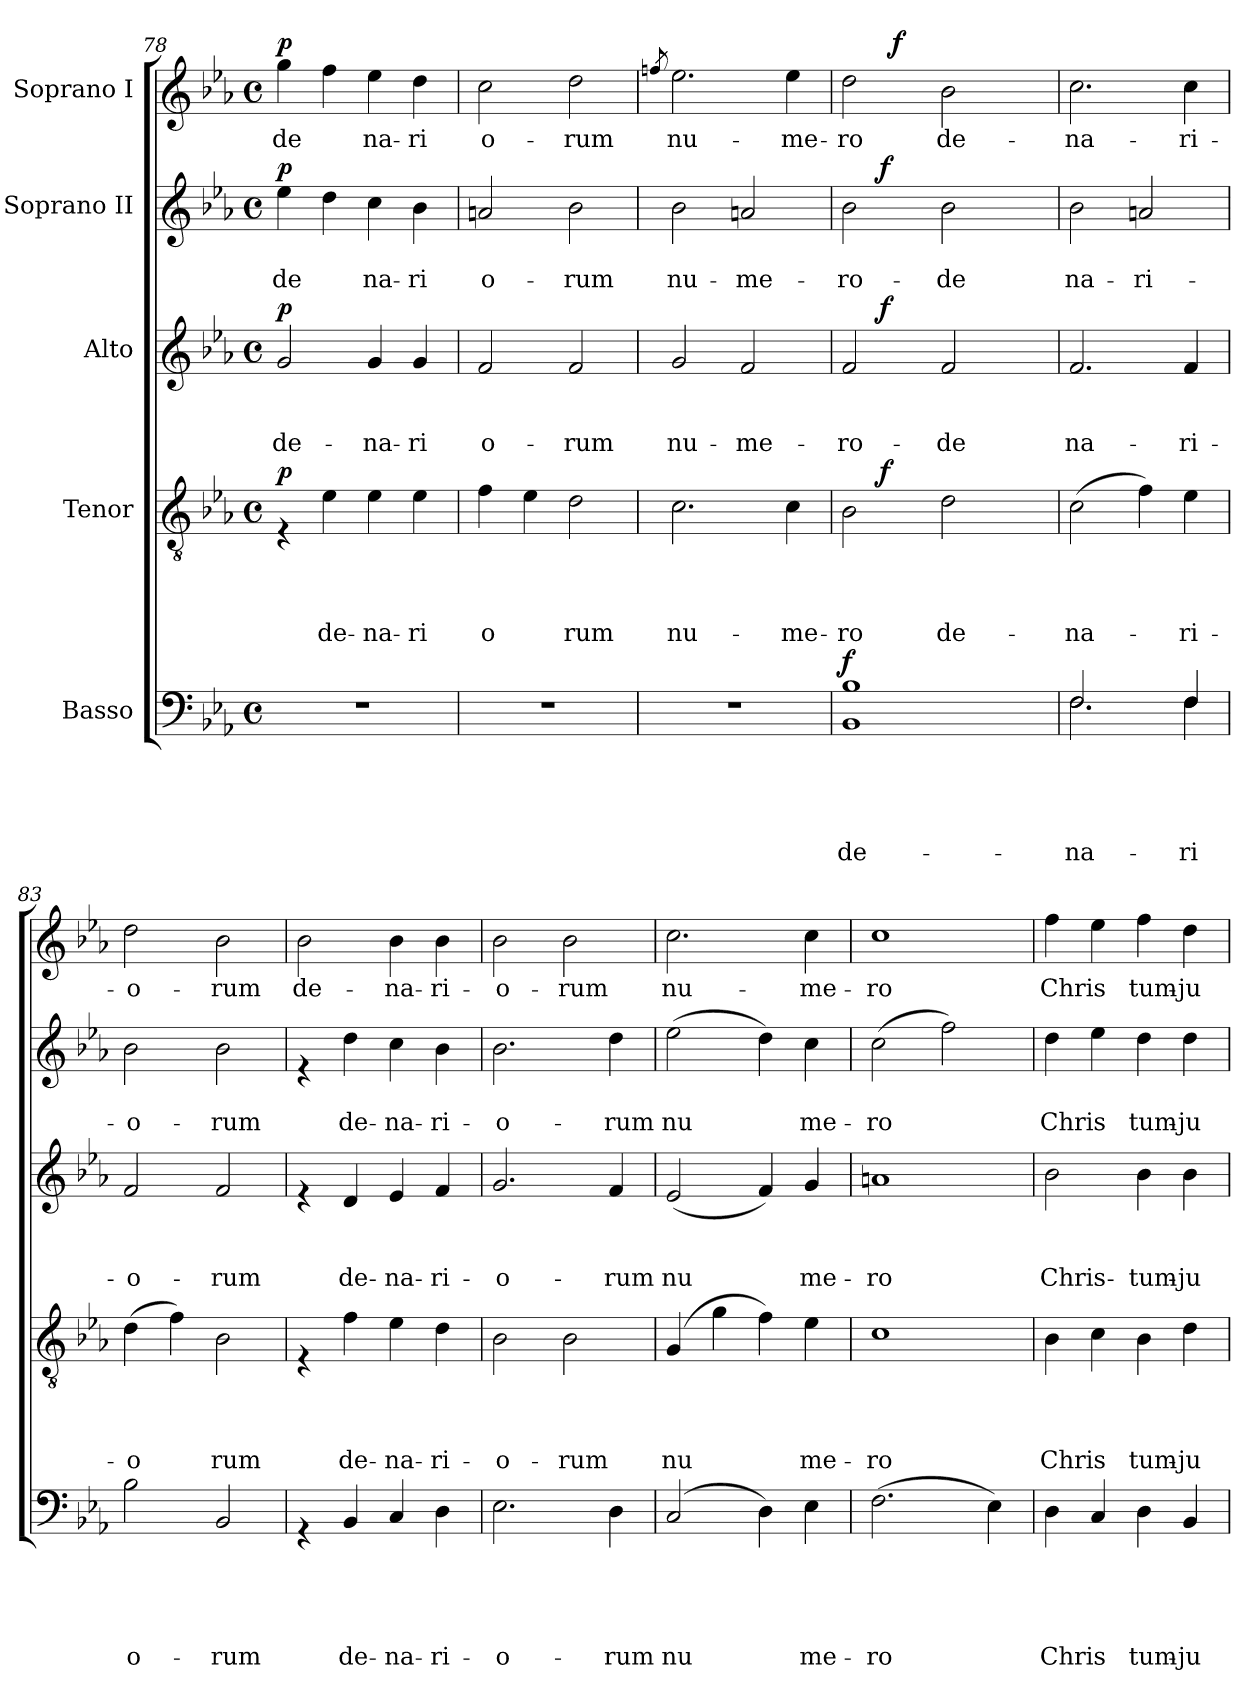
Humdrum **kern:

**kern	**text	**text	**text	**text	**text	**dynam	**kern	**text	**text	**text	**text	**dynam	**kern	**text	**text	**text	**dynam	**kern	**text	**text	**dynam	**kern	**text	**dynam
*part5	*part5	*part5	*part5	*part5	*part5	*part5	*part4	*part4	*part4	*part4	*part4	*part4	*part3	*part3	*part3	*part3	*part3	*part2	*part2	*part2	*part2	*part1	*part1	*part1
*staff5	*staff5	*staff5	*staff5	*staff5	*staff5	*staff5	*staff4	*staff4	*staff4	*staff4	*staff4	*staff4	*staff3	*staff3	*staff3	*staff3	*staff3	*staff2	*staff2	*staff2	*staff2	*staff1	*staff1	*staff1
*I"Basso	*	*	*	*	*	*	*I"Tenor	*	*	*	*	*	*I"Alto	*	*	*	*	*I"Soprano II	*	*	*	*I"Soprano I	*	*
*clefF4	*	*	*	*	*	*	*clefGv2	*	*	*	*	*	*clefG2	*	*	*	*	*clefG2	*	*	*	*clefG2	*	*
*k[b-e-a-]	*	*	*	*	*	*	*k[b-e-a-]	*	*	*	*	*	*k[b-e-a-]	*	*	*	*	*k[b-e-a-]	*	*	*	*k[b-e-a-]	*	*
*E-:	*	*	*	*	*	*	*E-:	*	*	*	*	*	*E-:	*	*	*	*	*E-:	*	*	*	*E-:	*	*
*M4/4	*	*	*	*	*	*	*M4/4	*	*	*	*	*	*M4/4	*	*	*	*	*M4/4	*	*	*	*M4/4	*	*
*met(c)	*	*	*	*	*	*	*met(c)	*	*	*	*	*	*met(c)	*	*	*	*	*met(c)	*	*	*	*met(c)	*	*
=78	=78	=78	=78	=78	=78	=78	=78	=78	=78	=78	=78	=78	=78	=78	=78	=78	=78	=78	=78	=78	=78	=78	=78	=78
!	!	!	!	!	!	!	!	!	!	!	!	!LO:DY:a	!	!	!	!LO:LY:b	!LO:DY:a	!	!	!LO:LY:b	!LO:DY:a	!	!LO:LY:b	!LO:DY:a
1r	.	.	.	.	.	.	4rE	.	.	.	.	p	2g/	.	.	de-	p	4ee-\	.	de	p	4gg\	de	p
!	!	!	!	!	!	!	!	!	!	!	!LO:LY:b	!	!	!	!	!	!	!	!	!	!	!	!	!
.	.	.	.	.	.	.	4e-\	.	.	.	de-	.	.	.	.	.	.	4dd\	.	.	.	4ff\	.	.
!	!	!	!	!	!	!	!	!	!	!	!LO:LY:b	!	!	!	!	!LO:LY:b	!	!	!	!LO:LY:b	!	!	!LO:LY:b	!
.	.	.	.	.	.	.	4e-\	.	.	.	-na-	.	4g/	.	.	-na-	.	4cc\	.	na-	.	4ee-\	na-	.
!	!	!	!	!	!	!	!	!	!	!	!LO:LY:b	!	!	!	!	!LO:LY:b	!	!	!	!LO:LY:b	!	!	!LO:LY:b	!
.	.	.	.	.	.	.	4e-\	.	.	.	-ri	.	4g/	.	.	-ri	.	4b-\	.	-ri	.	4dd\	-ri	.
=79	=79	=79	=79	=79	=79	=79	=79	=79	=79	=79	=79	=79	=79	=79	=79	=79	=79	=79	=79	=79	=79	=79	=79	=79
!	!	!	!	!	!	!	!	!	!	!	!LO:LY:b	!	!	!	!	!LO:LY:b	!	!	!	!LO:LY:b	!	!	!LO:LY:b	!
1r	.	.	.	.	.	.	4f\	.	.	.	o	.	2f/	.	.	o-	.	2an/	.	o-	.	2cc\	o-	.
.	.	.	.	.	.	.	4e-\	.	.	.	.	.	.	.	.	.	.	.	.	.	.	.	.	.
!	!	!	!	!	!	!	!	!	!	!	!LO:LY:b	!	!	!	!	!LO:LY:b	!	!	!	!LO:LY:b	!	!	!LO:LY:b	!
.	.	.	.	.	.	.	2d\	.	.	.	rum	.	2f/	.	.	-rum	.	2b-\	.	-rum	.	2dd\	-rum	.
=80	=80	=80	=80	=80	=80	=80	=80	=80	=80	=80	=80	=80	=80	=80	=80	=80	=80	=80	=80	=80	=80	=80	=80	=80
.	.	.	.	.	.	.	.	.	.	.	.	.	.	.	.	.	.	.	.	.	.	8qffn/	.	.
!	!	!	!	!	!	!	!	!	!	!	!LO:LY:b	!	!	!	!	!LO:LY:b	!	!	!	!LO:LY:b	!	!	!LO:LY:b	!
1r	.	.	.	.	.	.	2.c\	.	.	.	nu-	.	2g/	.	.	nu-	.	2b-\	.	nu-	.	2.ee-\	nu-	.
!	!	!	!	!	!	!	!	!	!	!	!	!	!	!	!	!LO:LY:b	!	!	!	!LO:LY:b	!	!	!	!
.	.	.	.	.	.	.	.	.	.	.	.	.	2f/	.	.	-me-	.	2an/	.	-me-	.	.	.	.
!	!	!	!	!	!	!	!	!	!	!	!LO:LY:b	!	!	!	!	!	!	!	!	!	!	!	!LO:LY:b	!
.	.	.	.	.	.	.	4c\	.	.	.	-me-	.	.	.	.	.	.	.	.	.	.	4ee-\	-me-	.
=81	=81	=81	=81	=81	=81	=81	=81	=81	=81	=81	=81	=81	=81	=81	=81	=81	=81	=81	=81	=81	=81	=81	=81	=81
!	!	!	!	!	!LO:LY:b	!LO:DY:a	!	!	!	!	!LO:LY:b	!	!	!	!	!LO:LY:b	!	!	!	!LO:LY:b	!	!	!LO:LY:b	!
*	*	*	*	*	*	*	*^	*	*	*	*	*	*^	*	*	*	*	*^	*	*	*	*^	*	*
1BB- 1B-	.	.	.	.	de-	f	2B-\	8.ryy	.	.	.	-ro	.	2f/	8.ryy	.	.	-ro-	.	2b-\	8.ryy	.	-ro-	.	2dd\	8..ryy	-ro	.
!	!	!	!	!	!	!	!	!	!	!	!	!	!LO:DY:a	!	!	!	!	!	!LO:DY:a	!	!	!	!	!LO:DY:a	!	!	!	!
.	.	.	.	.	.	.	.	2ryy	.	.	.	.	f	.	2ryy	.	.	.	f	.	2ryy	.	.	f	.	.	.	.
!	!	!	!	!	!	!	!	!	!	!	!	!	!	!	!	!	!	!	!	!	!	!	!	!	!	!	!	!LO:DY:a
.	.	.	.	.	.	.	.	.	.	.	.	.	.	.	.	.	.	.	.	.	.	.	.	.	.	2ryy	.	f
!	!	!	!	!	!	!	!	!	!	!	!	!LO:LY:b	!	!	!	!	!	!LO:LY:b	!	!	!	!	!LO:LY:b	!	!	!	!LO:LY:b	!
.	.	.	.	.	.	.	2d\	.	.	.	.	de-	.	2f/	.	.	.	-de	.	2b-\	.	.	-de	.	2b-\	.	de-	.
.	.	.	.	.	.	.	.	4ryy	.	.	.	.	.	.	4ryy	.	.	.	.	.	4ryy	.	.	.	.	.	.	.
.	.	.	.	.	.	.	.	.	.	.	.	.	.	.	.	.	.	.	.	.	.	.	.	.	.	4ryy	.	.
.	.	.	.	.	.	.	.	16ryy	.	.	.	.	.	.	16ryy	.	.	.	.	.	16ryy	.	.	.	.	.	.	.
.	.	.	.	.	.	.	.	.	.	.	.	.	.	.	.	.	.	.	.	.	.	.	.	.	.	32ryy	.	.
!!LO:LB:g=z
=82	=82	=82	=82	=82	=82	=82	=82	=82	=82	=82	=82	=82	=82	=82	=82	=82	=82	=82	=82	=82	=82	=82	=82	=82	=82	=82	=82	=82
!	!	!	!	!	!LO:LY:b	!	!	!	!	!	!	!LO:LY:b	!	!	!	!	!	!LO:LY:b	!	!	!	!	!LO:LY:b	!	!	!	!LO:LY:b	!
*	*	*	*	*	*	*	*v	*v	*	*	*	*	*	*	*	*	*	*	*	*v	*v	*	*	*	*v	*v	*	*
*^	*	*	*	*	*	*	*	*	*	*	*	*	*v	*v	*	*	*	*	*	*	*	*	*	*	*
2.F\	2.F/	.	.	.	.	-na-	.	(>2c\	.	.	.	-na-	.	2.f/	.	.	na-	.	2b-\	.	na-	.	2.cc\	-na-	.
!	!	!	!	!	!	!	!	!	!	!	!	!	!	!	!	!	!	!	!	!	!LO:LY:b	!	!	!	!
.	.	.	.	.	.	.	.	4f\)	.	.	.	.	.	.	.	.	.	.	2an/	.	-ri-	.	.	.	.
!	!	!	!	!	!	!LO:LY:b	!	!	!	!	!	!LO:LY:b	!	!	!	!	!LO:LY:b	!	!	!	!	!	!	!LO:LY:b	!
4F\	4F/	.	.	.	.	-ri	.	4e-\	.	.	.	-ri-	.	4f/	.	.	-ri-	.	.	.	.	.	4cc\	-ri-	.
=83	=83	=83	=83	=83	=83	=83	=83	=83	=83	=83	=83	=83	=83	=83	=83	=83	=83	=83	=83	=83	=83	=83	=83	=83	=83
!	!	!	!	!	!	!LO:LY:b	!	!	!	!	!	!LO:LY:b	!	!	!	!	!LO:LY:b	!	!	!	!LO:LY:b	!	!	!LO:LY:b	!
*v	*v	*	*	*	*	*	*	*	*	*	*	*	*	*	*	*	*	*	*	*	*	*	*	*	*
2B-\	.	.	.	.	o-	.	(>4d\	.	.	.	-o	.	2f/	.	.	-o-	.	2b-\	.	-o-	.	2dd\	-o-	.
.	.	.	.	.	.	.	4f\)	.	.	.	.	.	.	.	.	.	.	.	.	.	.	.	.	.
!	!	!	!	!	!LO:LY:b	!	!	!	!	!	!LO:LY:b	!	!	!	!	!LO:LY:b	!	!	!	!LO:LY:b	!	!	!LO:LY:b	!
2BB-/	.	.	.	.	-rum	.	2B-\	.	.	.	rum	.	2f/	.	.	-rum	.	2b-\	.	-rum	.	2b-\	-rum	.
=84	=84	=84	=84	=84	=84	=84	=84	=84	=84	=84	=84	=84	=84	=84	=84	=84	=84	=84	=84	=84	=84	=84	=84	=84
!	!	!	!	!	!	!	!	!	!	!	!	!	!	!	!	!	!	!	!	!	!	!	!LO:LY:b	!
4rGG	.	.	.	.	.	.	4rE	.	.	.	.	.	4re	.	.	.	.	4re	.	.	.	2b-\	de-	.
!	!	!	!	!	!LO:LY:b	!	!	!	!	!	!LO:LY:b	!	!	!	!	!LO:LY:b	!	!	!	!LO:LY:b	!	!	!	!
4BB-/	.	.	.	.	de-	.	4f\	.	.	.	de-	.	4d/	.	.	de-	.	4dd\	.	de-	.	.	.	.
!	!	!	!	!	!LO:LY:b	!	!	!	!	!	!LO:LY:b	!	!	!	!	!LO:LY:b	!	!	!	!LO:LY:b	!	!	!LO:LY:b	!
4C/	.	.	.	.	-na-	.	4e-\	.	.	.	-na-	.	4e-/	.	.	-na-	.	4cc\	.	-na-	.	4b-\	-na-	.
!	!	!	!	!	!LO:LY:b	!	!	!	!	!	!LO:LY:b	!	!	!	!	!LO:LY:b	!	!	!	!LO:LY:b	!	!	!LO:LY:b	!
4D\	.	.	.	.	-ri-	.	4d\	.	.	.	-ri-	.	4f/	.	.	-ri-	.	4b-\	.	-ri-	.	4b-\	-ri-	.
=85	=85	=85	=85	=85	=85	=85	=85	=85	=85	=85	=85	=85	=85	=85	=85	=85	=85	=85	=85	=85	=85	=85	=85	=85
!	!	!	!	!	!LO:LY:b	!	!	!	!	!	!LO:LY:b	!	!	!	!	!LO:LY:b	!	!	!	!LO:LY:b	!	!	!LO:LY:b	!
2.E-\	.	.	.	.	-o-	.	2B-\	.	.	.	-o-	.	2.g/	.	.	-o-	.	2.b-\	.	-o-	.	2b-\	-o-	.
!	!	!	!	!	!	!	!	!	!	!	!LO:LY:b	!	!	!	!	!	!	!	!	!	!	!	!LO:LY:b	!
.	.	.	.	.	.	.	2B-\	.	.	.	-rum	.	.	.	.	.	.	.	.	.	.	2b-\	-rum	.
!	!	!	!	!	!LO:LY:b	!	!	!	!	!	!	!	!	!	!	!LO:LY:b	!	!	!	!LO:LY:b	!	!	!	!
4D\	.	.	.	.	-rum	.	.	.	.	.	.	.	4f/	.	.	-rum	.	4dd\	.	-rum	.	.	.	.
=86	=86	=86	=86	=86	=86	=86	=86	=86	=86	=86	=86	=86	=86	=86	=86	=86	=86	=86	=86	=86	=86	=86	=86	=86
!	!	!	!	!	!LO:LY:b	!	!	!	!	!	!LO:LY:b	!	!	!	!	!LO:LY:b	!	!	!	!LO:LY:b	!	!	!LO:LY:b	!
(<2C/	.	.	.	.	nu	.	(<4G/	.	.	.	nu	.	(<2e-/	.	.	nu	.	(>2ee-\	.	nu	.	2.cc\	nu-	.
.	.	.	.	.	.	.	4g\	.	.	.	.	.	.	.	.	.	.	.	.	.	.	.	.	.
4D\)	.	.	.	.	.	.	4f\)	.	.	.	.	.	4f/)	.	.	.	.	4dd\)	.	.	.	.	.	.
!	!	!	!	!	!LO:LY:b	!	!	!	!	!	!LO:LY:b	!	!	!	!	!LO:LY:b	!	!	!	!LO:LY:b	!	!	!LO:LY:b	!
4E-\	.	.	.	.	me-	.	4e-\	.	.	.	me-	.	4g/	.	.	me-	.	4cc\	.	me-	.	4cc\	-me-	.
=87	=87	=87	=87	=87	=87	=87	=87	=87	=87	=87	=87	=87	=87	=87	=87	=87	=87	=87	=87	=87	=87	=87	=87	=87
!	!	!	!	!	!LO:LY:b	!	!	!	!	!	!LO:LY:b	!	!	!	!	!LO:LY:b	!	!	!	!LO:LY:b	!	!	!LO:LY:b	!
(>2.F\	.	.	.	.	-ro	.	1c	.	.	.	-ro	.	1an	.	.	-ro	.	(>2cc\	.	-ro	.	1cc	-ro	.
.	.	.	.	.	.	.	.	.	.	.	.	.	.	.	.	.	.	2ff\)	.	.	.	.	.	.
4E-\)	.	.	.	.	.	.	.	.	.	.	.	.	.	.	.	.	.	.	.	.	.	.	.	.
=88	=88	=88	=88	=88	=88	=88	=88	=88	=88	=88	=88	=88	=88	=88	=88	=88	=88	=88	=88	=88	=88	=88	=88	=88
!	!	!	!	!	!LO:LY:b	!	!	!	!	!	!LO:LY:b	!	!	!	!	!LO:LY:b	!	!	!	!LO:LY:b	!	!	!LO:LY:b	!
4D\	.	.	.	.	Chris	.	4B-\	.	.	.	Chris	.	2b-\	.	.	Chris-	.	4dd\	.	Chris	.	4ff\	Chris	.
4C/	.	.	.	.	.	.	4c\	.	.	.	.	.	.	.	.	.	.	4ee-\	.	.	.	4ee-\	.	.
!	!	!	!	!	!LO:LY:b	!	!	!	!	!	!LO:LY:b	!	!	!	!	!LO:LY:b	!	!	!	!LO:LY:b	!	!	!LO:LY:b	!
4D\	.	.	.	.	tum-	.	4B-\	.	.	.	tum-	.	4b-\	.	.	-tum-	.	4dd\	.	tum-	.	4ff\	tum-	.
!	!	!	!	!	!LO:LY:b	!	!	!	!	!	!LO:LY:b	!	!	!	!	!LO:LY:b	!	!	!	!LO:LY:b	!	!	!LO:LY:b	!
4BB-/	.	.	.	.	-ju	.	4d\	.	.	.	-ju	.	4b-\	.	.	-ju	.	4dd\	.	-ju	.	4dd\	-ju	.
=	=	=	=	=	=	=	=	=	=	=	=	=	=	=	=	=	=	=	=	=	=	=	=	=
*-	*-	*-	*-	*-	*-	*-	*-	*-	*-	*-	*-	*-	*-	*-	*-	*-	*-	*-	*-	*-	*-	*-	*-	*-
